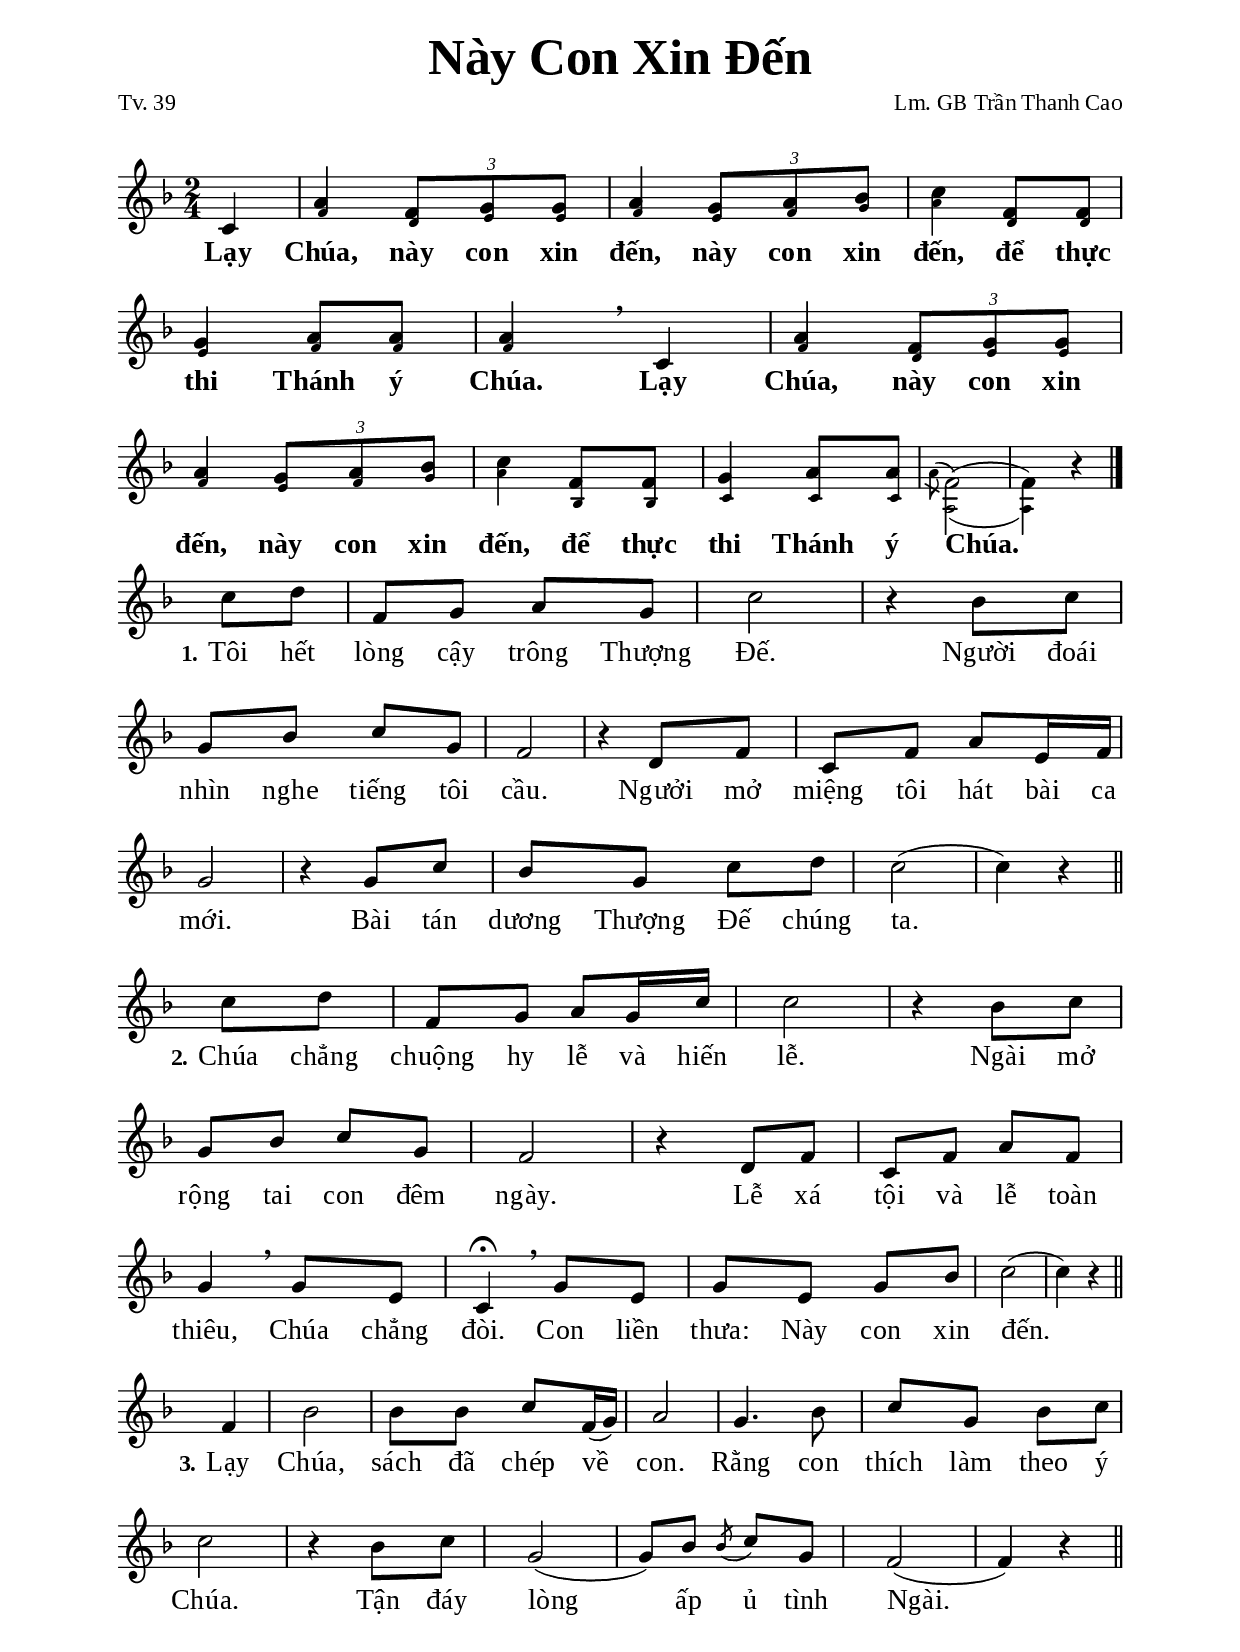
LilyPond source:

% Cài đặt chung
\version "2.22.1"
\include "english.ly"

\header {
  title = \markup { \fontsize #3 "Này Con Xin Đến" }
  poet = "Tv. 39"
  composer = "Lm. GB Trần Thanh Cao"
  arranger = " "
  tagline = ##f
}

% Nhạc điệp khúc
nhacDiepKhucSop = \relative c' {
  \partial 4 c4 |
  a'4 \tuplet 3/2 { f8 g g } |
  a4 \tuplet 3/2 { g8 a bf } |
  c4 f,8 f |
  g4 a8 a |
  a4 \breathe c,4 |
  a' \tuplet 3/2 { f8 g g } |
  a4 \tuplet 3/2 { g8 a bf } |
  c4 f,8 f |
  g4 a8 a |
  \stemDown
  \acciaccatura a8 f2 ( |
  f4) r \bar "|."
}

nhacDiepKhucBas = \relative c' {
  \partial 4 c4 |
  f4 \tuplet 3/2 { d8 e e } |
  f4 \tuplet 3/2 { e8 f g } |
  a4 d,8 d |
  e4 f8 f |
  f4 c |
  f \tuplet 3/2 { d8 e e } |
  f4 \tuplet 3/2 { e8 f g } |
  a4 bf,8 bf |
  c4 c8 c |
  a2 ( |
  a4) r
}

% Nhạc phiên khúc
nhacPhienKhucMot = \relative c'' {
  \partial 4 c8 d |
  f, g a g |
  c2 |
  r4 bf8 c |
  g bf c g |
  f2 |
  r4 d8 f |
  c f a e16 f |
  g2 |
  r4 g8 c |
  bf g c d |
  c2 ( |
  c4) r \bar "||"
}

nhacPhienKhucHai = \relative c'' {
  \partial 4 c8 d |
  f, g a g16 c |
  c2 |
  r4 bf8 c |
  g bf c g |
  f2 |
  r4 d8 f |
  c f a f |
  g4 \breathe g8 e |
  c4 \fermata \breathe g'8 e |
  g e g bf |
  c2 ( |
  c4) r \bar "||"
}

nhacPhienKhucBa = \relative c' {
  \partial 4 f4 |
  bf2 |
  bf8 bf c f,16 (g) |
  a2 |
  g4. bf8 |
  c g bf c |
  c2 |
  r4 bf8 c |
  g2 ( |
  g8) bf \acciaccatura bf8 c g |
  f2 ( |
  f4) r \bar "||"
}

% Lời điệp khúc
loiDiepKhuc = \lyricmode {
  Lạy Chúa, này con xin đến, này con xin đến,
  để thực thi Thánh ý Chúa.
  Lạy Chúa, này con xin đến, này con xin đến,
  để thực thi Thánh ý Chúa.
}

% Lời phiên khúc
loiPhienKhucMot = \lyricmode {
  \set stanza = #"1."
  Tôi hết lòng cậy trông Thượng Đế.
  Người đoái nhìn nghe tiếng tôi cầu.
  Ngưởi mở miệng tôi hát bài ca mới.
  Bài tán dương Thượng Đế chúng ta.
}

loiPhienKhucHai = \lyricmode {
  \set stanza = #"2."
  Chúa chẳng chuộng hy lễ và hiến lễ.
  Ngài mở rộng tai con đêm ngày.
  Lễ xá tội và lễ toàn thiêu,
  Chúa chẳng đòi.
  Con liền thưa: Này con xin đến.
}

loiPhienKhucBa = \lyricmode {
  \set stanza = #"3."
  Lạy Chúa, sách đã chép về con.
  Rằng con thích làm theo ý Chúa.
  Tận đáy lòng ấp ủ tình Ngài.
}


% Dàn trang
\paper {
  #(set-paper-size "a4")
  top-margin = 10\mm
  bottom-margin = 10\mm
  left-margin = 20\mm
  right-margin = 20\mm
  indent = #0
  #(define fonts
    (make-pango-font-tree
      "Liberation Serif"
      "Liberation Serif"
      "Liberation Serif"
      (/ 20 20)))
  page-count = #1
  system-system-spacing = #'((basic-distance . 13))
  score-system-spacing = #'((basic-distance . 13))
}

% Thiết lập tông và nhịp
TongNhip = { \key f \major \time 2/4 }

% Đổi kích thước nốt cho bè phụ
notBePhu =
#(define-music-function (font-size music) (number? ly:music?)
   (for-some-music
     (lambda (m)
       (if (music-is-of-type? m 'rhythmic-event)
           (begin
             (set! (ly:music-property m 'tweaks)
                   (cons `(font-size . ,font-size)
                         (ly:music-property m 'tweaks)))
             #t)
           #f))
     music)
   music)

\score {
  \new ChoirStaff <<
    \new Staff = diepKhuc \with {
        \consists "Merge_rests_engraver"
        %\magnifyStaff #(magstep +1)
        printPartCombineTexts = ##f
      }
      <<
      \new Voice \TongNhip \partCombine 
        \nhacDiepKhucSop
        \notBePhu -3 { \nhacDiepKhucBas }
      \new NullVoice = nhacThamChieu \nhacDiepKhucSop
      \new Lyrics \lyricsto nhacThamChieu \loiDiepKhuc
      >>
  >>
  \layout {
    \override Lyrics.LyricText.font-series = #'bold
    \override Lyrics.LyricText.font-size = #+2
    \override Lyrics.LyricSpace.minimum-distance = #3
    \override Score.BarNumber.break-visibility = ##(#f #f #f)
    \override Score.SpacingSpanner.uniform-stretching = ##t
  }
}

\score {
  \new ChoirStaff <<
    \new Staff = phienKhuc \with {
        %\magnifyStaff #(magstep +1)
      }
      <<
      \new Voice = beSop {
        \key f \major \time 2/4 \nhacPhienKhucMot
      }
    >>
    \new Lyrics \lyricsto beSop \loiPhienKhucMot
  >>
  \layout {
    \override Staff.TimeSignature.transparent = ##t
    \override Lyrics.LyricText.font-size = #+2
    \override Lyrics.LyricSpace.minimum-distance = #3
    \override Score.BarNumber.break-visibility = ##(#f #f #f)
    \override Score.SpacingSpanner.uniform-stretching = ##t
  }
}

\score {
  \new ChoirStaff <<
    \new Staff = phienKhuc \with {
        %\magnifyStaff #(magstep +1)
      }
      <<
      \new Voice = beSop {
        \key f \major \time 2/4 \nhacPhienKhucHai
      }
    >>
    \new Lyrics \lyricsto beSop \loiPhienKhucHai
  >>
  \layout {
    \override Staff.TimeSignature.transparent = ##t
    \override Lyrics.LyricText.font-size = #+2
    \override Lyrics.LyricSpace.minimum-distance = #3
    \override Score.BarNumber.break-visibility = ##(#f #f #f)
    \override Score.SpacingSpanner.uniform-stretching = ##t
  }
}

\score {
  \new ChoirStaff <<
    \new Staff = phienKhuc \with {
        %\magnifyStaff #(magstep +1)
      }
      <<
      \new Voice = beSop {
        \key f \major \time 2/4 \nhacPhienKhucBa
      }
    >>
    \new Lyrics \lyricsto beSop \loiPhienKhucBa
  >>
  \layout {
    \override Staff.TimeSignature.transparent = ##t
    \override Lyrics.LyricText.font-size = #+2
    \override Lyrics.LyricSpace.minimum-distance = #2.5
    \override Score.BarNumber.break-visibility = ##(#f #f #f)
    \override Score.SpacingSpanner.uniform-stretching = ##t
  }
}
